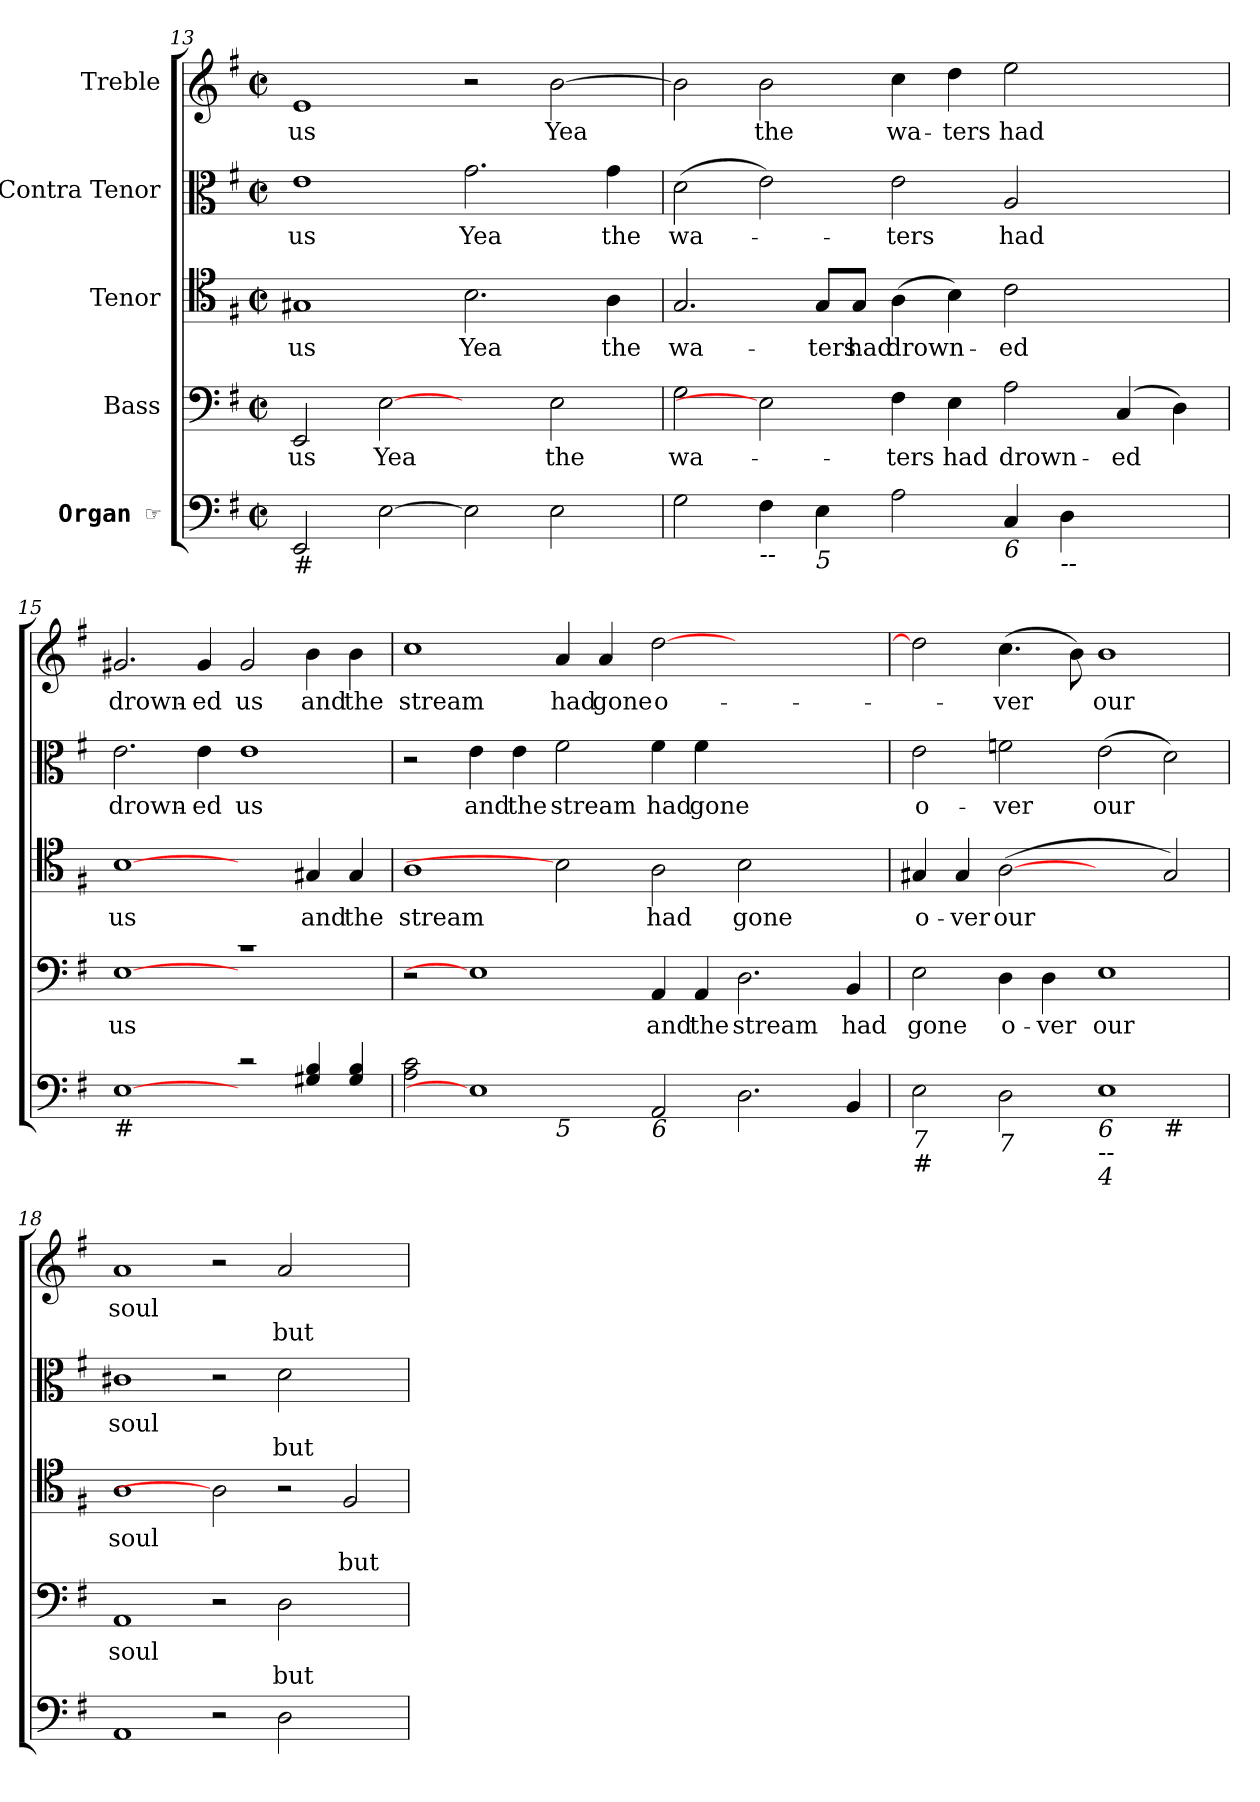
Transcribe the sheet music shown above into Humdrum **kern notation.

**kern	**kern	**text	**text	**kern	**text	**text	**kern	**text	**text	**kern	**text	**text
*part5	*part4	*part4	*part4	*part3	*part3	*part3	*part2	*part2	*part2	*part1	*part1	*part1
*staff5	*staff4	*staff4	*staff4	*staff3	*staff3	*staff3	*staff2	*staff2	*staff2	*staff1	*staff1	*staff1
*I"Organ     ☞	*I"Bass	*	*	*I"Tenor	*	*	*I"Contra Tenor	*	*	*I"Treble	*	*
!!LO:PB:g=z
*clefF4	*clefF4	*	*	*clefC4	*	*	*clefC3	*	*	*clefG2	*	*
*k[f#]	*k[f#]	*	*	*k[f#]	*	*	*k[f#]	*	*	*k[f#]	*	*
*e:	*e:	*	*	*e:	*	*	*e:	*	*	*e:	*	*
*M2/2	*M2/2	*	*	*M2/2	*	*	*M2/2	*	*	*M2/2	*	*
*met(c|)	*met(c|)	*	*	*met(c|)	*	*	*met(c|)	*	*	*met(c|)	*	*
=13	=13	=13	=13	=13	=13	=13	=13	=13	=13	=13	=13	=13
!LO:TX:b:t=#	!	!	!	!	!	!	!	!	!	!	!	!
!	!	!LO:LY:b	!	!	!LO:LY:b	!	!	!LO:LY:b	!	!	!LO:LY:b	!
2EE/	2EE/	us	.	1G#X	us	.	1e	us	.	1e	us	.
!	!	!LO:LY:b	!	!	!	!	!	!	!	!	!	!
[2E\	[2E	Yea	.	.	.	.	.	.	.	.	.	.
!	!	!	!	!	!LO:LY:b	!	!	!LO:LY:b	!	!	!	!
2E\]	2ryy	.	.	2.B\	Yea	.	2.g\	Yea	.	2r	.	.
!	!	!LO:LY:b	!	!	!	!	!	!	!	!	!LO:LY:b	!
2E\	2E\	the	.	.	.	.	.	.	.	[2b\	Yea	.
!	!	!	!	!	!LO:LY:b	!	!	!LO:LY:b	!	!	!	!
.	.	.	.	4A\	the	.	4g\	the	.	.	.	.
=14	=14	=14	=14	=14	=14	=14	=14	=14	=14	=14	=14	=14
!	!	!LO:LY:b	!	!	!LO:LY:b	!	!	!LO:LY:b	!	!	!	!
2G\	2G\	wa-	.	2.G/	wa-	.	(>2d\	wa-	.	2b\]	.	.
!LO:TX:b:i:t=--	!	!	!	!	!	!	!	!	!	!	!	!
!	!	!	!	!	!	!	!	!	!	!	!LO:LY:b	!
4F#\	2E]	.	.	.	.	.	2e\)	.	.	2b\	the	.
!LO:TX:b:i:t=5	!	!	!	!	!	!	!	!	!	!	!	!
!	!	!	!	!	!LO:LY:b	!	!	!	!	!	!	!
4E\	.	.	.	8G/L	-ters	.	.	.	.	.	.	.
!	!	!	!	!	!LO:LY:b	!	!	!	!	!	!	!
.	.	.	.	8G/J	had	.	.	.	.	.	.	.
!	!	!LO:LY:b	!	!	!LO:LY:b	!	!	!LO:LY:b	!	!	!LO:LY:b	!
2A\	4F#\	-ters	.	(>4A\	drown-	.	2e\	-ters	.	4cc\	wa-	.
!	!	!LO:LY:b	!	!	!	!	!	!	!	!	!LO:LY:b	!
.	4E\	had	.	4B\)	.	.	.	.	.	4dd\	-ters	.
!LO:TX:b:i:t=6	!	!	!	!	!	!	!	!	!	!	!	!
!	!	!LO:LY:b	!	!	!LO:LY:b	!	!	!LO:LY:b	!	!	!LO:LY:b	!
4C/	2A\	drown-	.	2c\	-ed	.	2A/	had	.	2ee\	had	.
!LO:TX:b:i:t=--	!	!	!	!	!	!	!	!	!	!	!	!
4D\	.	.	.	.	.	.	.	.	.	.	.	.
!	!	!LO:LY:b	!	!	!	!	!	!	!	!	!	!
2ryy	(4C/	-ed	.	2ryy	.	.	2ryy	.	.	2ryy	.	.
.	4D\)	.	.	.	.	.	.	.	.	.	.	.
=15	=15	=15	=15	=15	=15	=15	=15	=15	=15	=15	=15	=15
*^	*	*	*	*	*	*	*	*	*	*	*	*
!LO:TX:b:t=#	!	!	!	!	!	!	!	!	!	!	!	!	!
!	!	!	!LO:LY:b	!	!	!LO:LY:b	!	!	!LO:LY:b	!	!	!LO:LY:b	!
*	*	*^	*	*	*	*	*	*	*	*	*	*	*
1ryy	[1E	1rcyy	[1E	us	.	[1B	us	.	2.e\	drown-	.	2.g#X/	drown-	.
!	!	!	!	!	!	!	!	!	!	!LO:LY:b	!	!	!LO:LY:b	!
.	.	.	.	.	.	.	.	.	4e\	-ed	.	4g#/	-ed	.
!	!	!	!	!	!	!	!	!	!	!LO:LY:b	!	!	!LO:LY:b	!
2rc	1ryy	1rc	1ryy	.	.	2ryy	.	.	1e	us	.	2g#/	us	.
!	!	!	!	!	!	!	!LO:LY:b	!	!	!	!	!	!LO:LY:b	!
4G#X/ 4B/	.	.	.	.	.	4G#X/	and	.	.	.	.	4b\	and	.
!	!	!	!	!	!	!	!LO:LY:b	!	!	!	!	!	!LO:LY:b	!
4G#/ 4B/	.	.	.	.	.	4G#/	the	.	.	.	.	4b\	the	.
*	*	*v	*v	*	*	*	*	*	*	*	*	*	*	*
!!LO:LB:g=z
=16	=16	=16	=16	=16	=16	=16	=16	=16	=16	=16	=16	=16	=16
!	!	!	!	!	!	!LO:LY:b	!	!	!	!	!	!LO:LY:b	!
2A\ 2c\	1ryy	2r	.	.	1A	stream	.	2r	.	.	1cc	stream	.
!	!	!	!	!	!	!	!	!	!LO:LY:b	!	!	!	!
1E]	.	1E]	.	.	.	.	.	4e\	and	.	.	.	.
!	!	!	!	!	!	!	!	!	!LO:LY:b	!	!	!	!
.	.	.	.	.	.	.	.	4e\	the	.	.	.	.
!	!LO:TX:b:i:t=5	!	!	!	!	!	!	!	!	!	!	!	!
!	!	!	!	!	!	!	!	!	!LO:LY:b	!	!	!LO:LY:b	!
.	0ryy	.	.	.	2B]	.	.	2f#\	stream	.	4a/	had	.
!	!	!	!	!	!	!	!	!	!	!	!	!LO:LY:b	!
.	.	.	.	.	.	.	.	.	.	.	4a/	gone	.
!LO:TX:b:i:t=6	!	!	!	!	!	!	!	!	!	!	!	!	!
!	!	!	!LO:LY:b	!	!	!LO:LY:b	!	!	!LO:LY:b	!	!	!LO:LY:b	!
2AA/	.	4AA/	and	.	2A\	had	.	4f#\	had	.	[2dd\	o-	.
!	!	!	!LO:LY:b	!	!	!	!	!	!LO:LY:b	!	!	!	!
.	.	4AA/	the	.	.	.	.	4f#\	gone	.	.	.	.
!	!	!	!LO:LY:b	!	!	!LO:LY:b	!	!	!	!	!	!	!
2.D\	.	2.D\	stream	.	2B\	gone	.	1ryy	.	.	1ryy	.	.
.	.	.	.	.	2ryy	.	.	.	.	.	.	.	.
!	!	!	!LO:LY:b	!	!	!	!	!	!	!	!	!	!
4BB/	.	4BB/	had	.	.	.	.	.	.	.	.	.	.
=17	=17	=17	=17	=17	=17	=17	=17	=17	=17	=17	=17	=17	=17
!LO:TX:b:i:t=7	!	!	!	!	!	!	!	!	!	!	!	!	!
!LO:TX:b:t=#	!	!	!	!	!	!	!	!	!	!	!	!	!
!	!	!	!LO:LY:b	!	!	!LO:LY:b	!	!	!LO:LY:b	!	!	!	!
2E\	1.ryy	2E\	gone	.	4G#X/	o-	.	2e\	o-	.	2dd\]	.	.
!	!	!	!	!	!	!LO:LY:b	!	!	!	!	!	!	!
.	.	.	.	.	4G#/	-ver	.	.	.	.	.	.	.
!LO:TX:b:i:t=7	!	!	!	!	!	!	!	!	!	!	!	!	!
!	!	!	!LO:LY:b	!	!	!LO:LY:b	!	!	!LO:LY:b	!	!	!LO:LY:b	!
2D\	.	4D\	o-	.	(>[2A	our	.	2fn\	-ver	.	(>4.cc\	-ver	.
!	!	!	!LO:LY:b	!	!	!	!	!	!	!	!	!	!
.	.	4D\	-ver	.	.	.	.	.	.	.	.	.	.
.	.	.	.	.	.	.	.	.	.	.	8b\)	.	.
!LO:TX:b:i:t=6	!	!	!	!	!	!	!	!	!	!	!	!	!
!LO:TX:b:i:t=--	!	!	!	!	!	!	!	!	!	!	!	!	!
!LO:TX:b:i:t=4	!	!	!	!	!	!	!	!	!	!	!	!	!
!	!	!	!LO:LY:b	!	!	!	!	!	!LO:LY:b	!	!	!LO:LY:b	!
1E	.	1E	our	.	2ryy	.	.	(>2e\	our	.	1b	our	.
!	!LO:TX:b:t=#	!	!	!	!	!	!	!	!	!	!	!	!
.	2ryy	.	.	.	2G#/)	.	.	2d\)	.	.	.	.	.
=18	=18	=18	=18	=18	=18	=18	=18	=18	=18	=18	=18	=18	=18
!LO:TX:b:t=#	!	!	!	!	!	!	!	!	!	!	!	!	!
!	!	!	!LO:LY:b	!	!	!LO:LY:b	!	!	!LO:LY:b	!	!	!LO:LY:b	!
*v	*v	*	*	*	*	*	*	*	*	*	*	*	*
1AA	1AA	soul	.	1A	soul	.	1c#X	soul	.	1a	soul	.
2r	2r	.	.	2A]	.	.	2r	.	.	2r	.	.
!	!	!	!LO:LY:b	!	!	!	!	!	!LO:LY:b	!	!	!LO:LY:b
2D\	2D\	.	but	2r	.	.	2d\	.	but	2a/	.	but
!	!	!	!	!	!	!LO:LY:b	!	!	!	!	!	!
2ryy	2ryy	.	.	2F#/	.	but	2ryy	.	.	2ryy	.	.
=	=	=	=	=	=	=	=	=	=	=	=	=
*-	*-	*-	*-	*-	*-	*-	*-	*-	*-	*-	*-	*-
